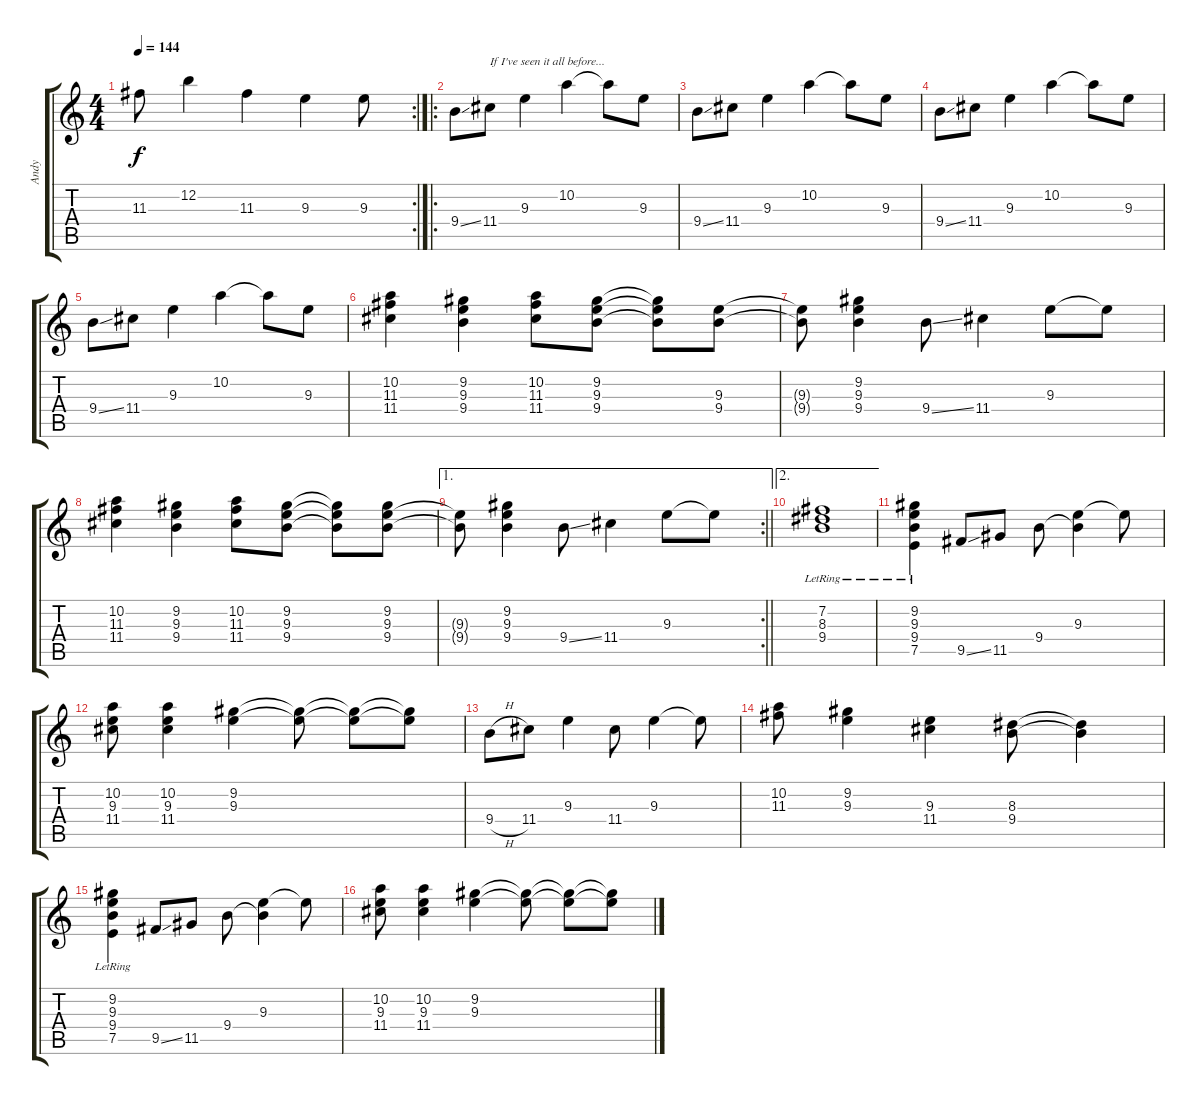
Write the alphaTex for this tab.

\track ("Andy" "Andy") {instrument overdrivenguitar}
\staff {score tabs}
\tuning (E4 B3 G3 D3 A2 E2) {hide}
\rc 2
\ts (4 4)
\tempo 144
\clef g2
\ks c
11.3.8{dy f} 12.2.4 11.3.4 9.3.4 9.3.8 |
\ro
9.4{ss}.8 11.4.8{txt "If I've seen it all before..."} 9.3.4 10.2.4 10.2{t}.8 9.3.8 |
9.4{ss}.8 11.4.8 9.3.4 10.2.4 10.2{t}.8 9.3.8 |
9.4{ss}.8 11.4.8 9.3.4 10.2.4 10.2{t}.8 9.3.8 |
9.4{ss}.8 11.4.8 9.3.4 10.2.4 10.2{t}.8 9.3.8 |
(10.2 11.3 11.4).4 (9.2 9.3 9.4).4 (10.2 11.3 11.4).8 (9.2 9.3 9.4).8 (9.2{t} 9.3{t} 9.4{t}).8 (9.3 9.4).8 |
(9.3{t} 9.4{t}).8 (9.2 9.3 9.4).4 9.4{ss}.8 11.4.4 9.3.8 9.3{t}.8 |
(10.2 11.3 11.4).4 (9.2 9.3 9.4).4 (10.2 11.3 11.4).8 (9.2 9.3 9.4).8 (9.2{t} 9.3{t} 9.4{t}).8 (9.2 9.3 9.4).8 |
\ae 1
\rc 2
\barLineRight lightlight
(9.3{t} 9.4{t}).8 (9.2 9.3 9.4).4 9.4{ss}.8 11.4.4 9.3.8 9.3{t}.8 |
\ae 2
(7.2{lr} 8.3{lr} 9.4{lr}).1 |
(9.2{lr} 9.3{lr} 9.4{lr} 7.5{lr}).4 9.5{ss}.8 11.5.8 9.4.8 (9.3 9.4{t}).4 9.3{t}.8 |
(10.2 9.3 11.4).8 (10.2 9.3 11.4).4 (9.2 9.3).4 (9.2{t} 9.3{t}).8 (9.2{t} 9.3{t}).8 (9.2{t} 9.3{t}).8 |
9.4{h}.8 11.4.8 9.3.4 11.4.8 9.3.4 9.3{t}.8 |
(10.2 11.3).8 (9.2 9.3).4 (9.3 11.4).4 (8.3 9.4).8 (8.3{t} 9.4{t}).4 |
(9.2{lr} 9.3{lr} 9.4{lr} 7.5{lr}).4 9.5{ss}.8 11.5.8 9.4.8 (9.3 9.4{t}).4 9.3{t}.8 |
(10.2 9.3 11.4).8 (10.2 9.3 11.4).4 (9.2 9.3).4 (9.2{t} 9.3{t}).8 (9.2{t} 9.3{t}).8 (9.2{t} 9.3{t}).8
